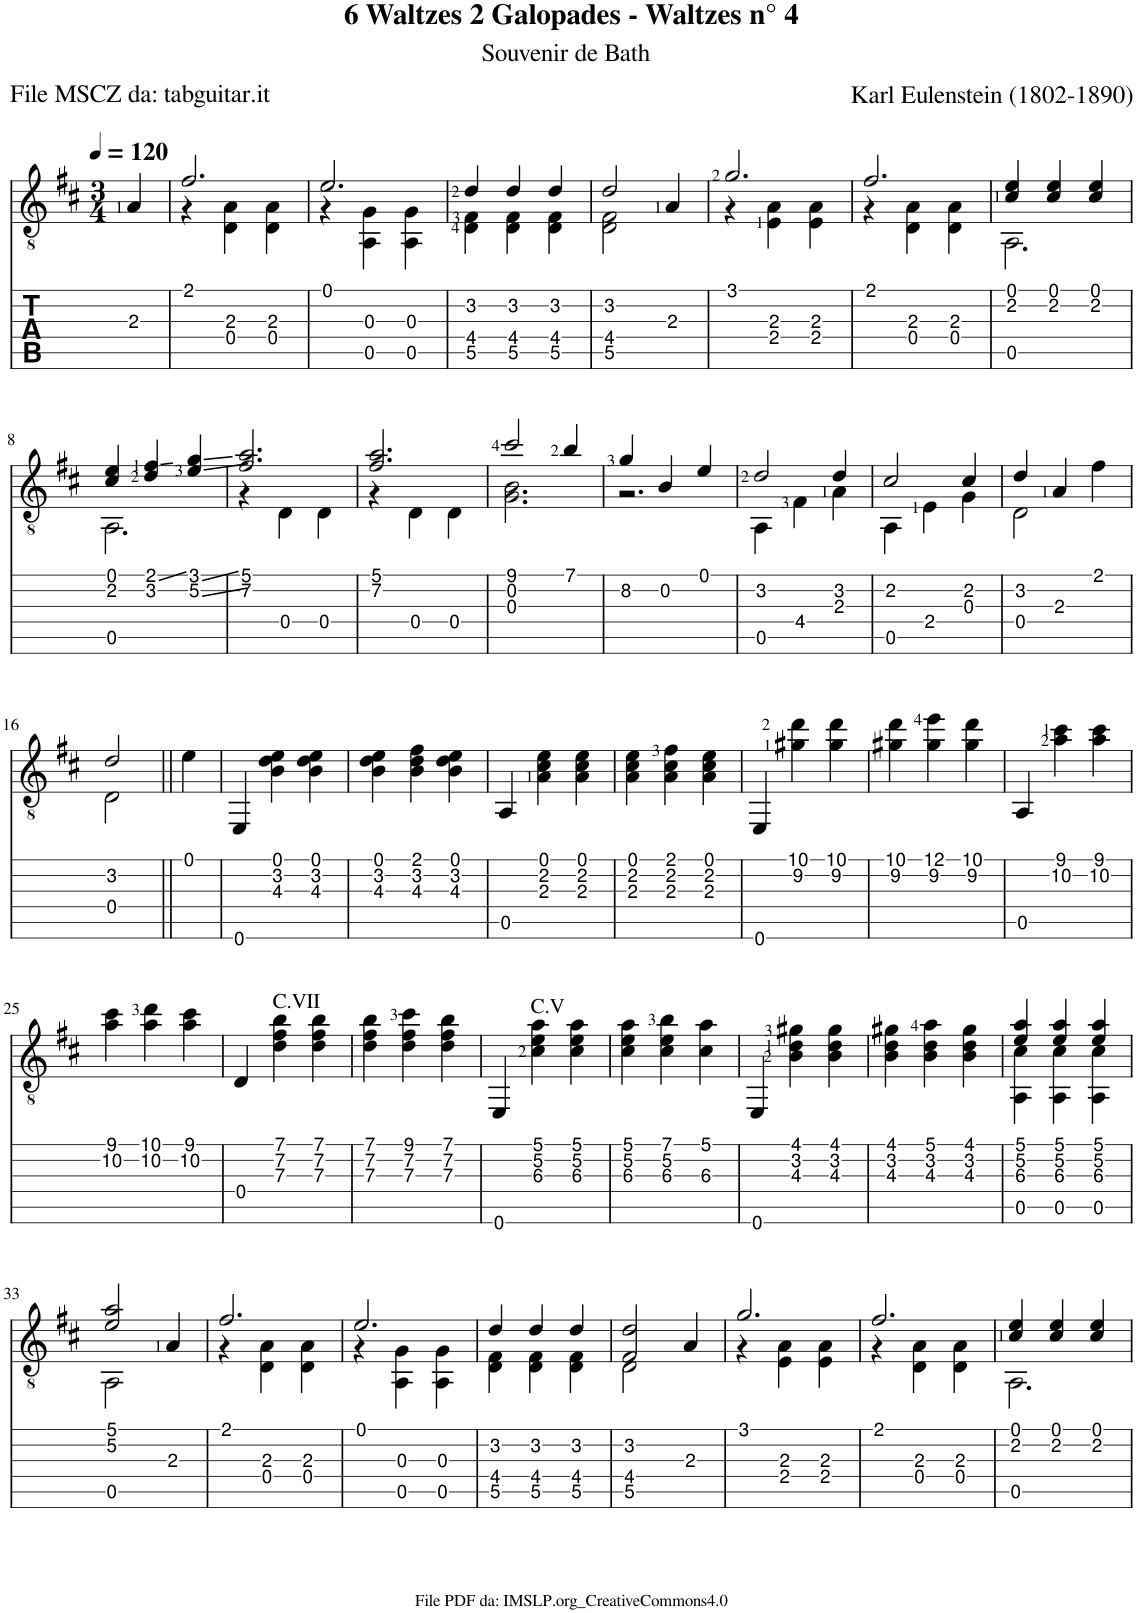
**kern	**kern
*part1	*part1
*staff2	*staff1
*I"Guitar	*
*I'Guit.	*
*stria6	*
*	*clefGv2
*k[f#c#]	*k[f#c#]
*M3/4	*M3/4
*MM120	*MM120
=	=
4A	4A/
=1	=1
*^	*^
2.f#	4r	2.f#/	4r
.	4D 4A	.	4D\ 4A\
.	4D 4A	.	4D\ 4A\
=2	=2	=2	=2
2.e	4r	2.e/	4r
.	4AA 4G	.	4AA\ 4G\
.	4AA 4G	.	4AA\ 4G\
=3	=3	=3	=3
4d	4D 4F#	4d/	4D\ 4F#\
4d	4D 4F#	4d/	4D\ 4F#\
4d	4D 4F#	4d/	4D\ 4F#\
=4	=4	=4	=4
2d	2D 2F#	2d/	2D\ 2F#\
4A	4ryy	4A/	4ryy
=5	=5	=5	=5
2.g	4r	2.g/	4r
.	4E 4A	.	4E\ 4A\
.	4E 4A	.	4E\ 4A\
=6	=6	=6	=6
2.f#	4r	2.f#/	4r
.	4D 4A	.	4D\ 4A\
.	4D 4A	.	4D\ 4A\
=7	=7	=7	=7
4c# 4e	2.AA	4c#/ 4e/	2.AA\
4c# 4e	.	4c#/ 4e/	.
4c# 4e	.	4c#/ 4e/	.
!!LO:LB:g=z	!!
=8	=8	=8	=8
4c# 4e	2.AA	4c#/ 4e/	2.AA\
4d 4f#	.	4d/ 4f#/	.
4e 4g	.	4e/ 4g/	.
=9	=9	=9	=9
2.f# 2.a	4r	2.f#/ 2.a/	4r
.	4D	.	4D\
.	4D	.	4D\
=10	=10	=10	=10
2.f# 2.a	4r	2.f#/ 2.a/	4r
.	4D	.	4D\
.	4D	.	4D\
=11	=11	=11	=11
2cc#	2.G 2.B	2cc#/	2.G\ 2.B\
4b	.	4b/	.
=12	=12	=12	=12
4g	2.r	4g/	2.r
4B	.	4B/	.
4e	.	4e/	.
=13	=13	=13	=13
2d	4AA	2d/	4AA\
.	4F#	.	4F#\
4d	4A	4d/	4A\
=14	=14	=14	=14
2c#	4AA	2c#/	4AA\
.	4E	.	4E\
4c#	4G	4c#/	4G\
=15	=15	=15	=15
4d	2D	4d/	2D\
4A	.	4A/	.
4f#	4ryy	4f#\	4ryy
!!LO:LB:g=z	!!
=16	=16	=16	=16
2d	2D	2d/	2D\
*v	*v	*	*
*	*v	*v
=17||	=17||
4e	4e\
=18	=18
4EE	4EE/
4B 4d 4e	4B\ 4d\ 4e\
4B 4d 4e	4B\ 4d\ 4e\
=19	=19
4B 4d 4e	4B\ 4d\ 4e\
4B 4d 4f#	4B\ 4d\ 4f#\
4B 4d 4e	4B\ 4d\ 4e\
=20	=20
4AA	4AA/
4A 4c# 4e	4A\ 4c#\ 4e\
4A 4c# 4e	4A\ 4c#\ 4e\
=21	=21
4A 4c# 4e	4A\ 4c#\ 4e\
4A 4c# 4f#	4A\ 4c#\ 4f#\
4A 4c# 4e	4A\ 4c#\ 4e\
=22	=22
4EE	4EE/
4g# 4dd	4g#X\ 4dd\
4g# 4dd	4g#\ 4dd\
=23	=23
4g# 4dd	4g#X\ 4dd\
4g# 4ee	4g#\ 4ee\
4g# 4dd	4g#\ 4dd\
=24	=24
4AA	4AA/
4a 4cc#	4a\ 4cc#\
4a 4cc#	4a\ 4cc#\
!!LO:LB:g=z
=25	=25
4a 4cc#	4a\ 4cc#\
4a 4dd	4a\ 4dd\
4a 4cc#	4a\ 4cc#\
=26	=26
4D	4D/
!	!LO:TX:a:t=C.VII
4d 4f# 4b	4d\ 4f#\ 4b\
4d 4f# 4b	4d\ 4f#\ 4b\
=27	=27
4d 4f# 4b	4d\ 4f#\ 4b\
4d 4f# 4cc#	4d\ 4f#\ 4cc#\
4d 4f# 4b	4d\ 4f#\ 4b\
=28	=28
4EE	4EE/
!	!LO:TX:a:t=C.V
4c# 4e 4a	4c#\ 4e\ 4a\
4c# 4e 4a	4c#\ 4e\ 4a\
=29	=29
4c# 4e 4a	4c#\ 4e\ 4a\
4c# 4e 4b	4c#\ 4e\ 4b\
4c# 4a	4c#\ 4a\
=30	=30
4EE	4EE/
4B 4d 4g#	4B\ 4d\ 4g#X\
4B 4d 4g#	4B\ 4d\ 4g#\
=31	=31
4B 4d 4g#	4B\ 4d\ 4g#X\
4B 4d 4a	4B\ 4d\ 4a\
4B 4d 4g#	4B\ 4d\ 4g#\
=32	=32
*^	*^
4e 4a	4AA 4c#	4e/ 4a/	4AA\ 4c#\
4e 4a	4AA 4c#	4e/ 4a/	4AA\ 4c#\
4e 4a	4AA 4c#	4e/ 4a/	4AA\ 4c#\
!!LO:LB:g=z	!!
=33	=33	=33	=33
2e 2a	2AA	2e/ 2a/	2AA\
4A	4ryy	4A/	4ryy
=34	=34	=34	=34
2.f#	4r	2.f#/	4r
.	4D 4A	.	4D\ 4A\
.	4D 4A	.	4D\ 4A\
=35	=35	=35	=35
2.e	4r	2.e/	4r
.	4AA 4G	.	4AA\ 4G\
.	4AA 4G	.	4AA\ 4G\
=36	=36	=36	=36
4d	4D 4F#	4d/	4D\ 4F#\
4d	4D 4F#	4d/	4D\ 4F#\
4d	4D 4F#	4d/	4D\ 4F#\
=37	=37	=37	=37
2F# 2d	2D	2F#/ 2d/	2D\
4A	4ryy	4A/	4ryy
=38	=38	=38	=38
2.g	4r	2.g/	4r
.	4E 4A	.	4E\ 4A\
.	4E 4A	.	4E\ 4A\
=39	=39	=39	=39
2.f#	4r	2.f#/	4r
.	4D 4A	.	4D\ 4A\
.	4D 4A	.	4D\ 4A\
=40	=40	=40	=40
4c# 4e	2.AA	4c#/ 4e/	2.AA\
4c# 4e	.	4c#/ 4e/	.
4c# 4e	.	4c#/ 4e/	.
*v	*v	*	*
*	*v	*v
=	=
*-	*-
